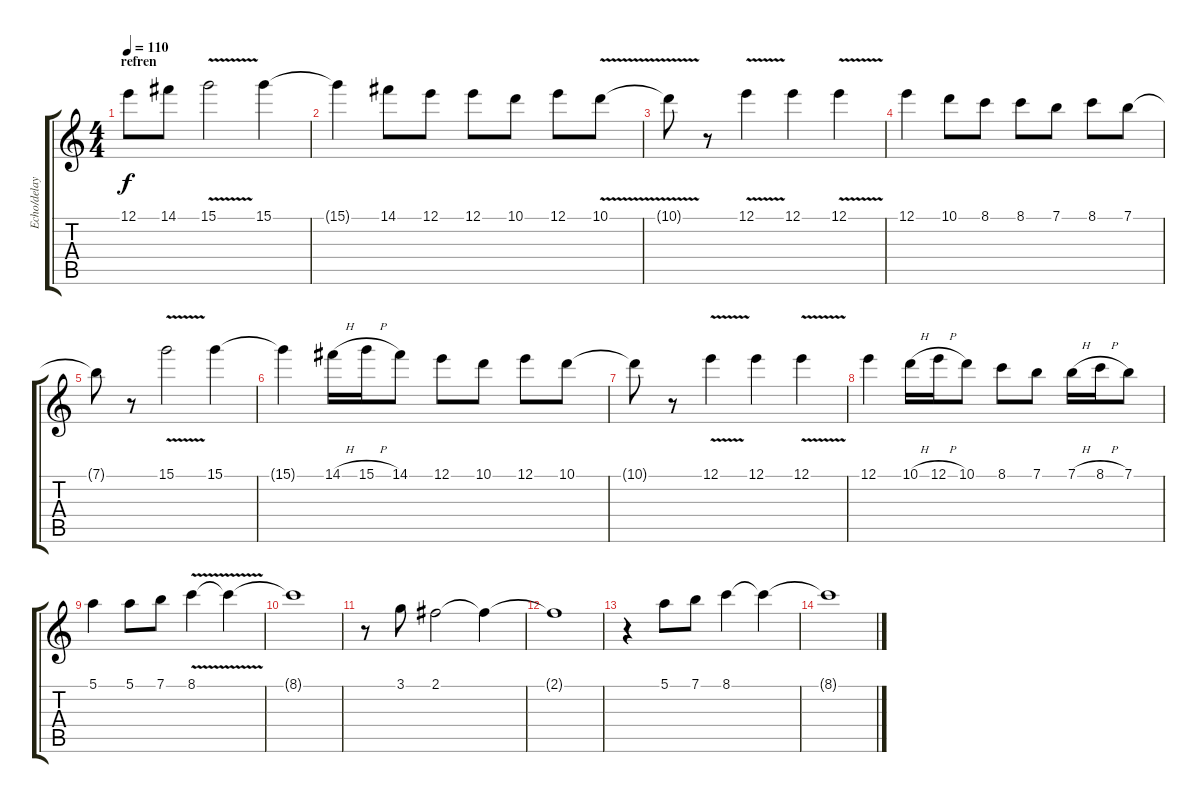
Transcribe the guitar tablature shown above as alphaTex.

\track ("Echo/delay FX" "Echo/delay") {instrument overdrivenguitar}
\staff {score tabs}
\tuning (E4 B3 G3 D3 A2 E2) {hide}
\ts (4 4)
\section ("" "refren")
\tempo 110
\clef g2
\ks c
12.1.8{dy f} 14.1.8 15.1{v}.2 15.1.4 |
15.1{t}.4 14.1.8 12.1.8 12.1.8 10.1.8 12.1.8 10.1{v}.8 |
10.1{t}.8 r.8 12.1{v}.4 12.1.4 12.1{v}.4 |
12.1.4 10.1.8 8.1.8 8.1.8 7.1.8 8.1.8 7.1.8 |
7.1{t}.8 r.8 15.1{v}.2 15.1.4 |
15.1{t}.4 14.1{h}.16 15.1{h}.16 14.1.8 12.1.8 10.1.8 12.1.8 10.1.8 |
10.1{t}.8 r.8 12.1{v}.4 12.1.4 12.1{v}.4 |
12.1.4 10.1{h}.16 12.1{h}.16 10.1.8 8.1.8 7.1.8 7.1{h}.16 8.1{h}.16 7.1.8 |
5.1.4 5.1.8 7.1.8 8.1{v}.4 8.1{t}.4{volume 1} |
8.1{t}.1 |
r.8{volume 6} 3.1.8 2.1.2 2.1{t}.4{volume 0} |
2.1{t}.1 |
r.4{volume 6} 5.1.8 7.1.8 8.1.4 8.1{t}.4{volume 0} |
8.1{t}.1
